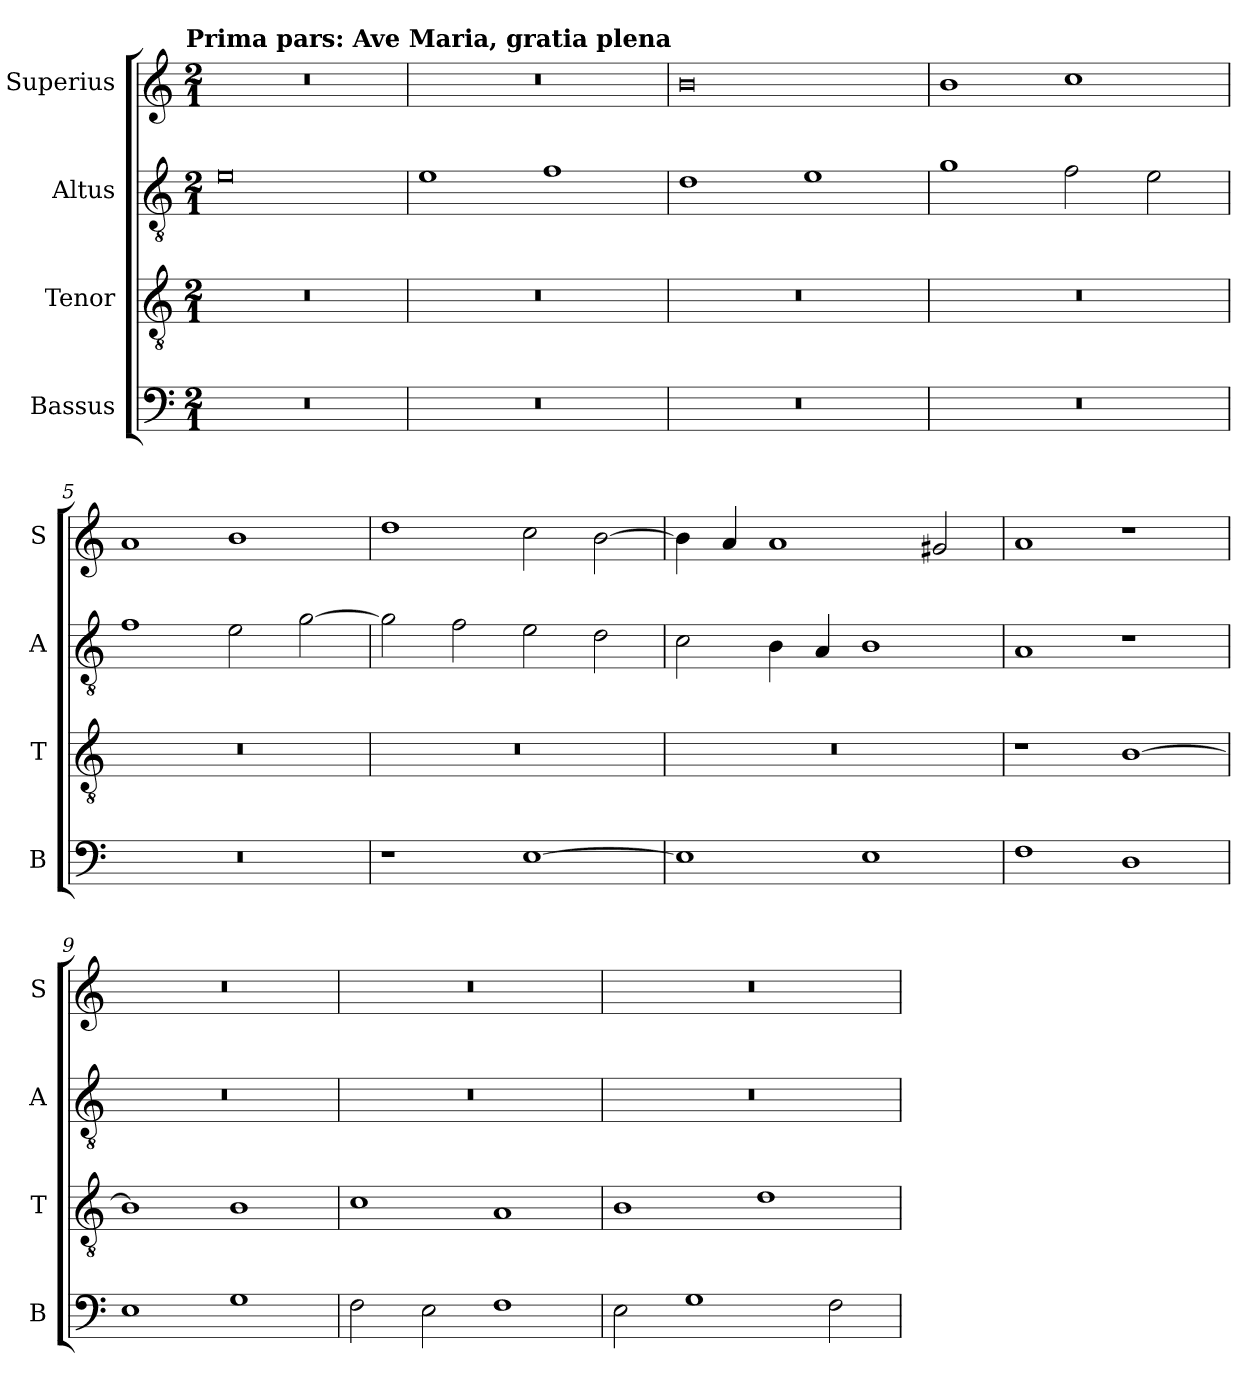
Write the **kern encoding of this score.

**kern	**kern	**kern	**kern
*part4	*part3	*part2	*part1
*staff4	*staff3	*staff2	*staff1
*I"Bassus	*I"Tenor	*I"Altus	*I"Superius
*I'B	*I'T	*I'A	*I'S
*clefF4	*clefGv2	*clefGv2	*clefG2
*k[]	*k[]	*k[]	*k[]
*C:	*C:	*C:	*C:
!!LO:TX:omd:t=Prima pars&colon; Ave Maria, gratia plena
*M2/1	*M2/1	*M2/1	*M2/1
=1	=1	=1	=1
0r	0r	0e	0r
=2	=2	=2	=2
0r	0r	1e	0r
.	.	1f	.
=3	=3	=3	=3
0r	0r	1d	0b
.	.	1e	.
=4	=4	=4	=4
0r	0r	1g	1b
.	.	2f	1cc
.	.	2e	.
=5	=5	=5	=5
0r	0r	1f	1a
.	.	2e	1b
.	.	[2g	.
=6	=6	=6	=6
1r	0r	2g]	1dd
.	.	2f	.
[1E	.	2e	2cc
.	.	2d	[2b
=7	=7	=7	=7
1E]	0r	2c	4b]
.	.	.	4a
.	.	4B	1a
.	.	4A	.
1E	.	1B	.
.	.	.	2g#X
=8	=8	=8	=8
1F	1r	1A	1a
1D	[1B	1r	1r
=9	=9	=9	=9
1E	1B]	0r	0r
1G	1B	.	.
=10	=10	=10	=10
2F	1c	0r	0r
2E	.	.	.
1F	1A	.	.
=11	=11	=11	=11
2E	1B	0r	0r
1G	.	.	.
.	1d	.	.
2F	.	.	.
=	=	=	=
*-	*-	*-	*-
